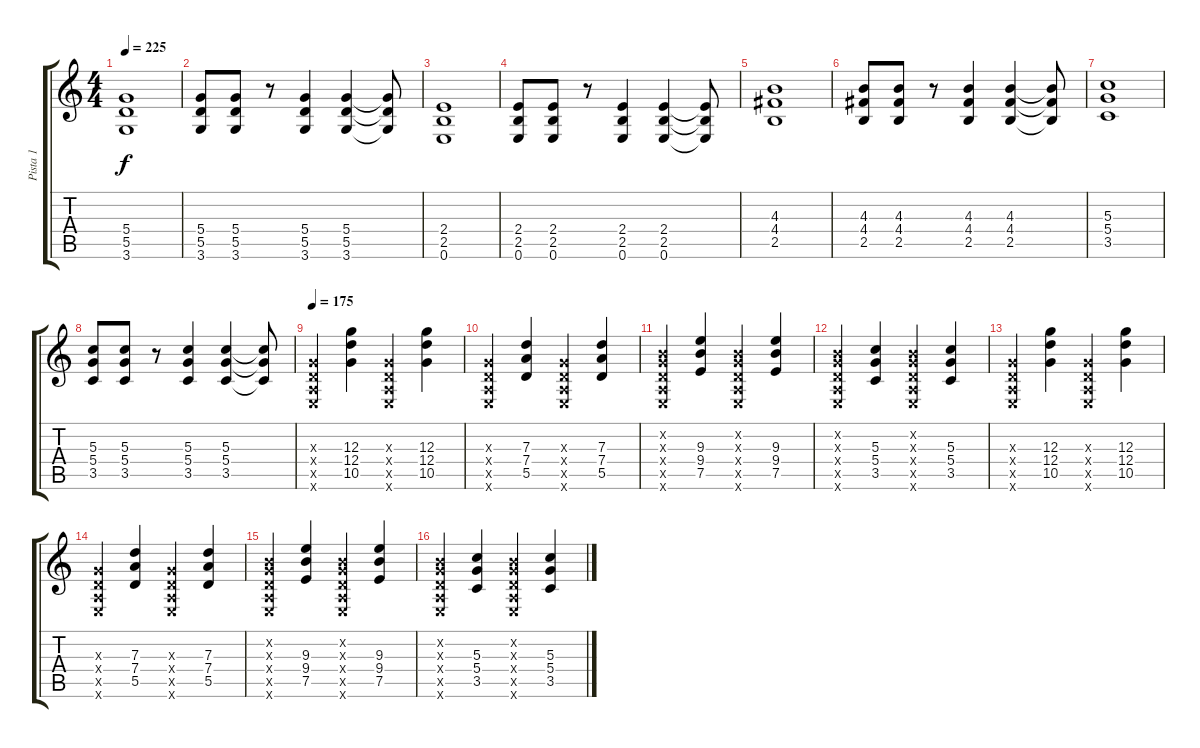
\track ("Pista 1" "Pista 1") {instrument acousticguitarsteel}
\staff {score tabs}
\tuning (E4 B3 G3 D3 A2 E2) {hide}
\ts (4 4)
\tempo 225
\clef g2
\ks c
(5.4 5.5 3.6).1{dy f} |
(5.4 5.5 3.6).8 (5.4 5.5 3.6).8 r.8 (5.4 5.5 3.6).4 (5.4 5.5 3.6).4 (5.4{t} 5.5{t} 3.6{t}).8 |
(2.4 2.5 0.6).1 |
(2.4 2.5 0.6).8 (2.4 2.5 0.6).8 r.8 (2.4 2.5 0.6).4 (2.4 2.5 0.6).4 (2.4{t} 2.5{t} 0.6{t}).8 |
(4.3 4.4 2.5).1 |
(4.3 4.4 2.5).8 (4.3 4.4 2.5).8 r.8 (4.3 4.4 2.5).4 (4.3 4.4 2.5).4 (4.3{t} 4.4{t} 2.5{t}).8 |
(5.3 5.4 3.5).1 |
(5.3 5.4 3.5).8 (5.3 5.4 3.5).8 r.8 (5.3 5.4 3.5).4 (5.3 5.4 3.5).4 (5.3{t} 5.4{t} 3.5{t}).8 |
\tempo 175
(0.3{x} 0.4{x} 0.5{x} 0.6{x}).4 (12.3 12.4 10.5).4 (0.3{x} 0.4{x} 0.5{x} 0.6{x}).4 (12.3 12.4 10.5).4 |
(0.3{x} 0.4{x} 0.5{x} 0.6{x}).4 (7.3 7.4 5.5).4 (0.3{x} 0.4{x} 0.5{x} 0.6{x}).4 (7.3 7.4 5.5).4 |
(0.2{x} 0.3{x} 0.4{x} 0.5{x} 0.6{x}).4 (9.3 9.4 7.5).4 (0.2{x} 0.3{x} 0.4{x} 0.5{x} 0.6{x}).4 (9.3 9.4 7.5).4 |
(0.2{x} 0.3{x} 0.4{x} 0.5{x} 0.6{x}).4 (5.3 5.4 3.5).4 (0.2{x} 0.3{x} 0.4{x} 0.5{x} 0.6{x}).4 (5.3 5.4 3.5).4 |
(0.3{x} 0.4{x} 0.5{x} 0.6{x}).4 (12.3 12.4 10.5).4 (0.3{x} 0.4{x} 0.5{x} 0.6{x}).4 (12.3 12.4 10.5).4 |
(0.3{x} 0.4{x} 0.5{x} 0.6{x}).4 (7.3 7.4 5.5).4 (0.3{x} 0.4{x} 0.5{x} 0.6{x}).4 (7.3 7.4 5.5).4 |
(0.2{x} 0.3{x} 0.4{x} 0.5{x} 0.6{x}).4 (9.3 9.4 7.5).4 (0.2{x} 0.3{x} 0.4{x} 0.5{x} 0.6{x}).4 (9.3 9.4 7.5).4 |
(0.2{x} 0.3{x} 0.4{x} 0.5{x} 0.6{x}).4 (5.3 5.4 3.5).4 (0.2{x} 0.3{x} 0.4{x} 0.5{x} 0.6{x}).4 (5.3 5.4 3.5).4
